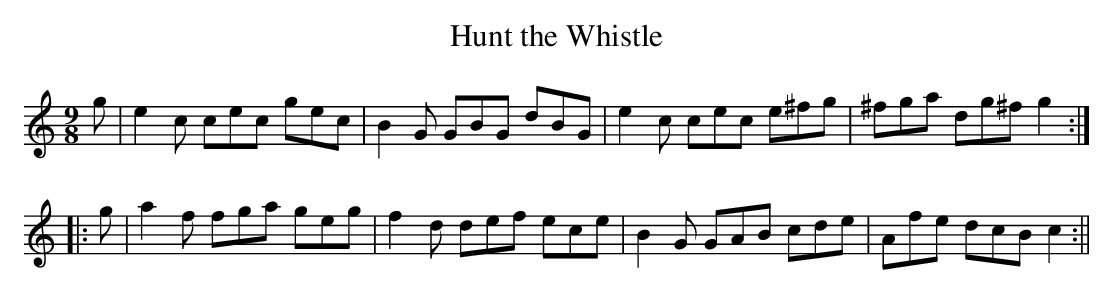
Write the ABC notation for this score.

X:1
T:Hunt the Whistle
M:9/8
L:1/8
K:C
g|e2c cec gec|B2G GBG dBG|e2c cec e^fg|^fga dg^f g2:|
|:g|a2f fga geg|f2d def ece|B2G GAB cde|Afe dcB c2:||
